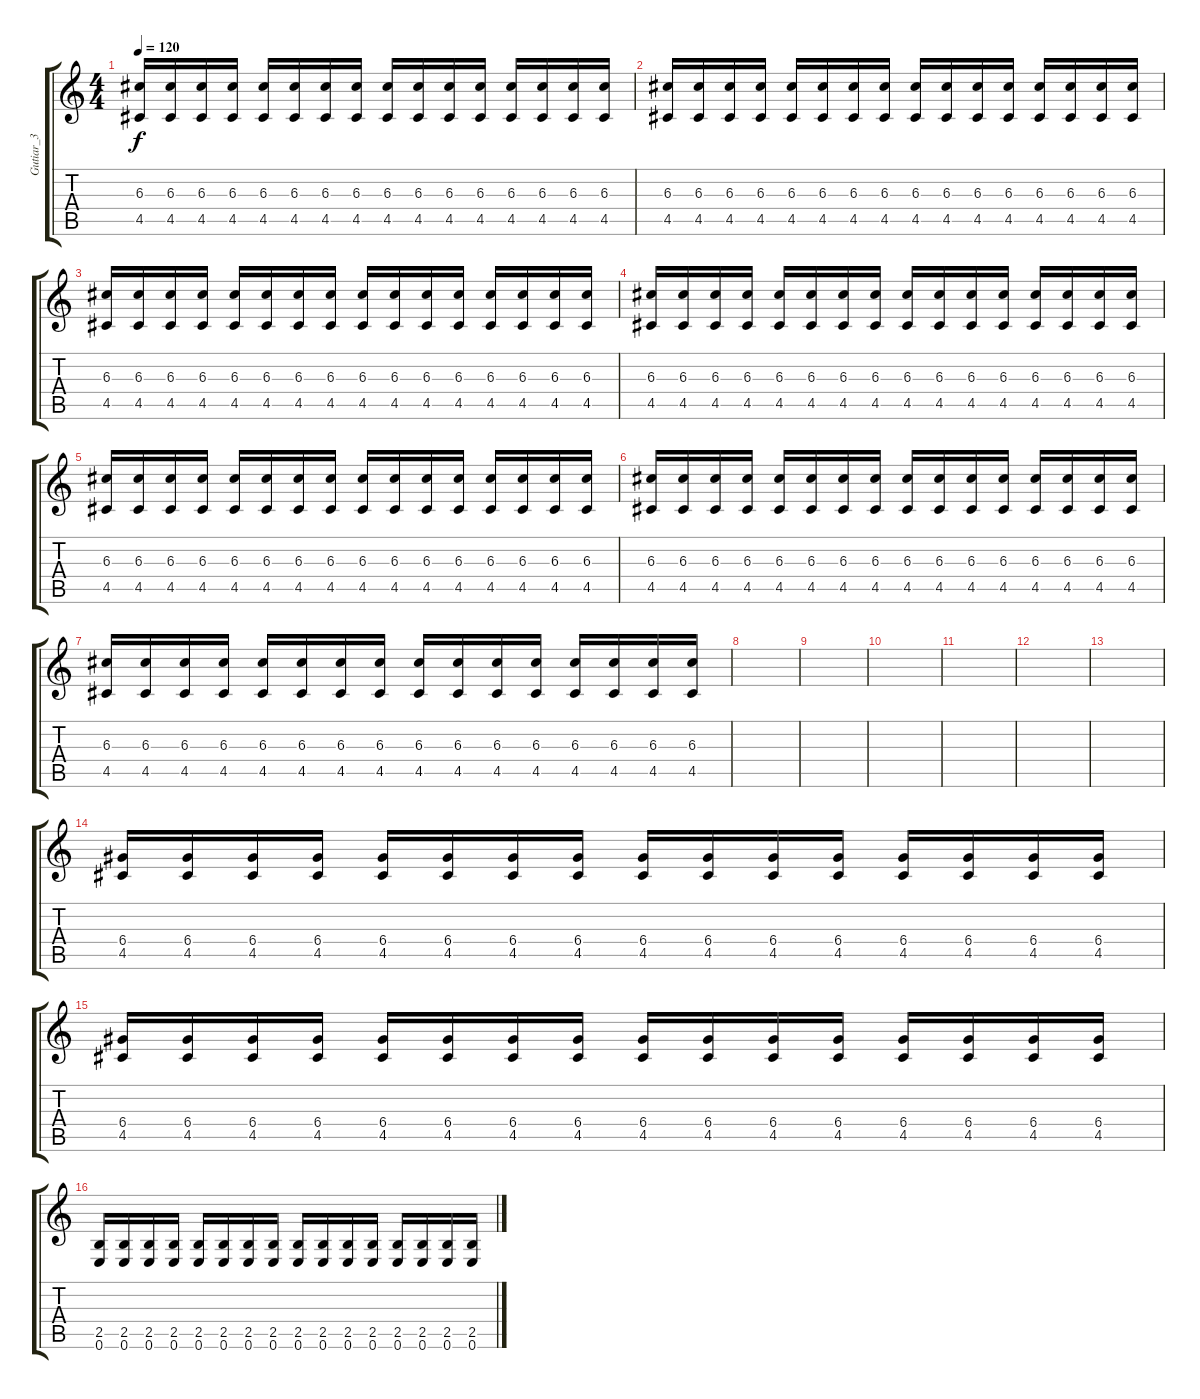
\track ("Gutiar_3" "Gutiar_3") {instrument distortionguitar}
\staff {score tabs}
\tuning (E4 B3 G3 D3 A2 E2) {hide}
\ts (4 4)
\tempo 120
\clef g2
\ks c
(6.3 4.5).16{dy f} (6.3 4.5).16 (6.3 4.5).16 (6.3 4.5).16 (6.3 4.5).16 (6.3 4.5).16 (6.3 4.5).16 (6.3 4.5).16 (6.3 4.5).16 (6.3 4.5).16 (6.3 4.5).16 (6.3 4.5).16 (6.3 4.5).16 (6.3 4.5).16 (6.3 4.5).16 (6.3 4.5).16 |
(6.3 4.5).16 (6.3 4.5).16 (6.3 4.5).16 (6.3 4.5).16 (6.3 4.5).16 (6.3 4.5).16 (6.3 4.5).16 (6.3 4.5).16 (6.3 4.5).16 (6.3 4.5).16 (6.3 4.5).16 (6.3 4.5).16 (6.3 4.5).16 (6.3 4.5).16 (6.3 4.5).16 (6.3 4.5).16 |
(6.3 4.5).16 (6.3 4.5).16 (6.3 4.5).16 (6.3 4.5).16 (6.3 4.5).16 (6.3 4.5).16 (6.3 4.5).16 (6.3 4.5).16 (6.3 4.5).16 (6.3 4.5).16 (6.3 4.5).16 (6.3 4.5).16 (6.3 4.5).16 (6.3 4.5).16 (6.3 4.5).16 (6.3 4.5).16 |
(6.3 4.5).16 (6.3 4.5).16 (6.3 4.5).16 (6.3 4.5).16 (6.3 4.5).16 (6.3 4.5).16 (6.3 4.5).16 (6.3 4.5).16 (6.3 4.5).16 (6.3 4.5).16 (6.3 4.5).16 (6.3 4.5).16 (6.3 4.5).16 (6.3 4.5).16 (6.3 4.5).16 (6.3 4.5).16 |
(6.3 4.5).16 (6.3 4.5).16 (6.3 4.5).16 (6.3 4.5).16 (6.3 4.5).16 (6.3 4.5).16 (6.3 4.5).16 (6.3 4.5).16 (6.3 4.5).16 (6.3 4.5).16 (6.3 4.5).16 (6.3 4.5).16 (6.3 4.5).16 (6.3 4.5).16 (6.3 4.5).16 (6.3 4.5).16 |
(6.3 4.5).16 (6.3 4.5).16 (6.3 4.5).16 (6.3 4.5).16 (6.3 4.5).16 (6.3 4.5).16 (6.3 4.5).16 (6.3 4.5).16 (6.3 4.5).16 (6.3 4.5).16 (6.3 4.5).16 (6.3 4.5).16 (6.3 4.5).16 (6.3 4.5).16 (6.3 4.5).16 (6.3 4.5).16 |
(6.3 4.5).16 (6.3 4.5).16 (6.3 4.5).16 (6.3 4.5).16 (6.3 4.5).16 (6.3 4.5).16 (6.3 4.5).16 (6.3 4.5).16 (6.3 4.5).16 (6.3 4.5).16 (6.3 4.5).16 (6.3 4.5).16 (6.3 4.5).16 (6.3 4.5).16 (6.3 4.5).16 (6.3 4.5).16 |
|
|
|
|
|
|
(6.4 4.5).16 (6.4 4.5).16 (6.4 4.5).16 (6.4 4.5).16 (6.4 4.5).16 (6.4 4.5).16 (6.4 4.5).16 (6.4 4.5).16 (6.4 4.5).16 (6.4 4.5).16 (6.4 4.5).16 (6.4 4.5).16 (6.4 4.5).16 (6.4 4.5).16 (6.4 4.5).16 (6.4 4.5).16 |
(6.4 4.5).16 (6.4 4.5).16 (6.4 4.5).16 (6.4 4.5).16 (6.4 4.5).16 (6.4 4.5).16 (6.4 4.5).16 (6.4 4.5).16 (6.4 4.5).16 (6.4 4.5).16 (6.4 4.5).16 (6.4 4.5).16 (6.4 4.5).16 (6.4 4.5).16 (6.4 4.5).16 (6.4 4.5).16 |
(2.5 0.6).16 (2.5 0.6).16 (2.5 0.6).16 (2.5 0.6).16 (2.5 0.6).16 (2.5 0.6).16 (2.5 0.6).16 (2.5 0.6).16 (2.5 0.6).16 (2.5 0.6).16 (2.5 0.6).16 (2.5 0.6).16 (2.5 0.6).16 (2.5 0.6).16 (2.5 0.6).16 (2.5 0.6).16
